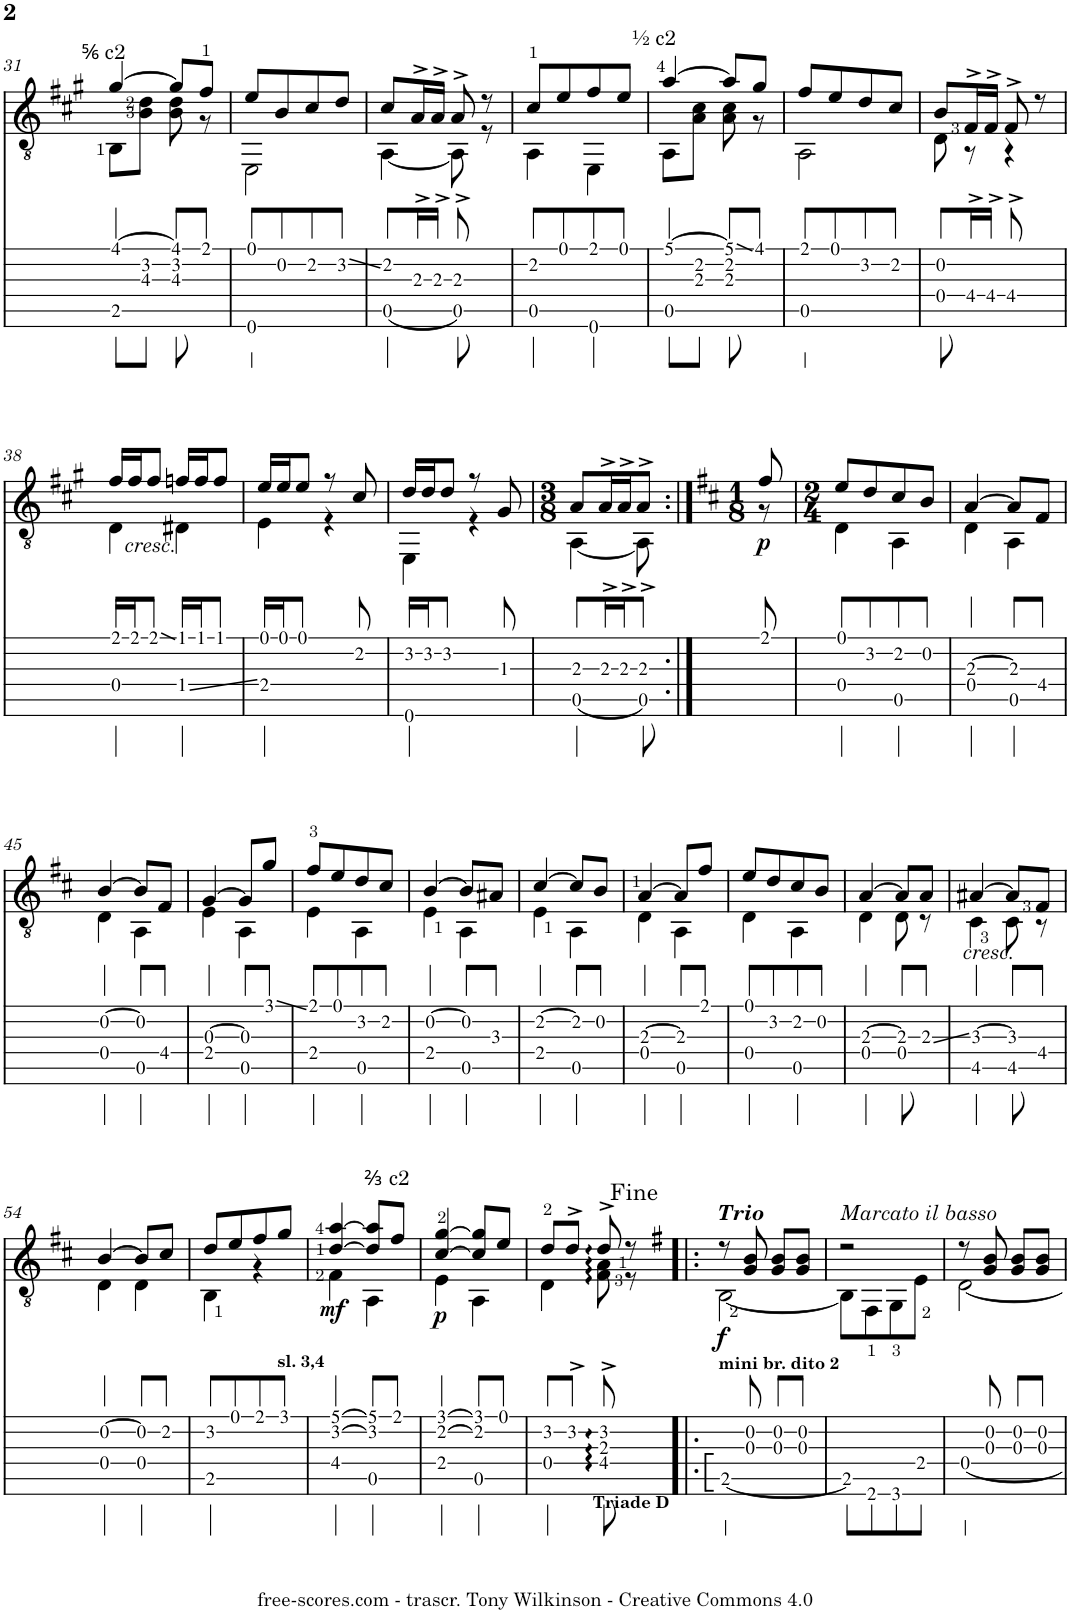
**kern	**kern	**dynam
*part2	*part1	*part1
*staff2	*staff1	*staff1
*I"Chitarra classica (Intavolatura)	*I"Chitarra classica, Guitar	*
!!LO:PB:g=z
*	*clefGv2	*
*k[f#c#g#]	*k[f#c#g#]	*
*M2/4	*M2/4	*
=31	=31	=31
*^	*^	*
!	!	!LO:TX:a:t=⅚ c2	!	!
[4g#/	8BB\L	[4g#/	8BB\L	.
.	8B\ 8d\J	.	8B\ 8d\J	.
8g#/L]	8B\ 8d\	8g#/L]	8B\ 8d\	.
8f#/J	8r	8f#/J	8r	.
=32	=32	=32	=32	=32
8e/L	2EE\	8e/L	2EE\	.
8B/	.	8B/	.	.
8c#/	.	8c#/	.	.
8d/J	.	8d/J	.	.
=33	=33	=33	=33	=33
8c#/L	[4AA\	8c#/L	[4AA\	.
16A^/L	.	16A^/L	.	.
16A^/JJ	.	16A^/JJ	.	.
8A^/	8AA\]	8A^/	8AA\]	.
8r	8r	8r	8r	.
=34	=34	=34	=34	=34
8c#/L	4AA\	8c#/L	4AA\	.
8e/	.	8e/	.	.
8f#/	4EE\	8f#/	4EE\	.
8e/J	.	8e/J	.	.
=35	=35	=35	=35	=35
!	!	!LO:TX:a:t=½ c2	!	!
[4a/	8AA\L	[4a/	8AA\L	.
.	8A\ 8c#\J	.	8A\ 8c#\J	.
8a/L]	8A\ 8c#\	8a/L]	8A\ 8c#\	.
8g#/J	8r	8g#/J	8r	.
=36	=36	=36	=36	=36
8f#/L	2AA\	8f#/L	2AA\	.
8e/	.	8e/	.	.
8d/	.	8d/	.	.
8c#/J	.	8c#/J	.	.
=37	=37	=37	=37	=37
8B/L	8D\	8B/L	8D\	.
16F#^/L	8r	16F#^/L	8r	.
16F#^/JJ	.	16F#^/JJ	.	.
8F#^/	4r	8F#^/	4r	.
8r	.	8r	.	.
!!LO:LB:g=z	!!
=38	=38	=38	=38	=38
16f#/LL	4D\	16f#/LL	4D\	.
!	!	!LO:TX:b:i:t=cresc.	!	!
16f#/J	.	16f#/J	.	.
8f#/J	.	8f#/J	.	.
16fn/LL	4D#X\	16fn/LL	4D#X\	.
16f/J	.	16f/J	.	.
8f/J	.	8f/J	.	.
=39	=39	=39	=39	=39
16e/LL	4E\	16e/LL	4E\	.
16e/J	.	16e/J	.	.
8e/J	.	8e/J	.	.
8r	4r	8r	4r	.
8c#/	.	8c#/	.	.
=40	=40	=40	=40	=40
16d/LL	4EE\	16d/LL	4EE\	.
16d/J	.	16d/J	.	.
8d/J	.	8d/J	.	.
8r	4r	8r	4r	.
8G#/	.	8G#/	.	.
=41	=41	=41	=41	=41
*M3/8	*	*M3/8	*	*
8A/L	[4AA\	8A/L	[4AA\	.
16A^/L	.	16A^/L	.	.
16A^/J	.	16A^/J	.	.
8A^/J	8AA\]	8A^/J	8AA\]	.
=42:|!	=42:|!	=42:|!	=42:|!	=42:|!
*k[f#c#]	*	*k[f#c#]	*	*
*M1/8	*	*M1/8	*	*
!	!	!	!	!LO:DY:b
8f#/	8r	8f#/	8r	p
=43	=43	=43	=43	=43
*M2/4	*	*M2/4	*	*
8e/L	4D\	8e/L	4D\	.
8d/	.	8d/	.	.
8c#/	4AA\	8c#/	4AA\	.
8B/J	.	8B/J	.	.
=44	=44	=44	=44	=44
[4A/	4D\	[4A/	4D\	.
8A/L]	4AA\	8A/L]	4AA\	.
8F#/J	.	8F#/J	.	.
!!LO:LB:g=z	!!
=45	=45	=45	=45	=45
[4B/	4D\	[4B/	4D\	.
8B/L]	4AA\	8B/L]	4AA\	.
8F#/J	.	8F#/J	.	.
=46	=46	=46	=46	=46
[4G/	4E\	[4G/	4E\	.
8G/L]	4AA\	8G/L]	4AA\	.
8g/J	.	8g/J	.	.
=47	=47	=47	=47	=47
8f#/L	4E\	8f#/L	4E\	.
8e/	.	8e/	.	.
8d/	4AA\	8d/	4AA\	.
8c#/J	.	8c#/J	.	.
=48	=48	=48	=48	=48
[4B/	4E\	[4B/	4E\	.
8B/L]	4AA\	8B/L]	4AA\	.
8A#X/J	.	8A#X/J	.	.
=49	=49	=49	=49	=49
[4c#/	4E\	[4c#/	4E\	.
8c#/L]	4AA\	8c#/L]	4AA\	.
8B/J	.	8B/J	.	.
=50	=50	=50	=50	=50
[4A/	4D\	[4A/	4D\	.
8A/L]	4AA\	8A/L]	4AA\	.
8f#/J	.	8f#/J	.	.
=51	=51	=51	=51	=51
8e/L	4D\	8e/L	4D\	.
8d/	.	8d/	.	.
8c#/	4AA\	8c#/	4AA\	.
8B/J	.	8B/J	.	.
=52	=52	=52	=52	=52
[4A/	4D\	[4A/	4D\	.
8A/L]	8D\	8A/L]	8D\	.
8A/J	8r	8A/J	8r	.
=53	=53	=53	=53	=53
!	!	!LO:TX:b:i:t=cresc.	!	!
[4A#X/	4C#\	[4A#X/	4C#\	.
8A#/L]	8C#\	8A#/L]	8C#\	.
8F#/J	8r	8F#/J	8r	.
!!LO:LB:g=z	!!
=54	=54	=54	=54	=54
[4B/	4D\	[4B/	4D\	.
8B/L]	4D\	8B/L]	4D\	.
8c#/J	.	8c#/J	.	.
=55	=55	=55	=55	=55
8d/L	4BB\	8d/L	4BB\	.
8e/	.	8e/	.	.
8f#/	4r	8f#/	4r	.
!LO:TX:a:B:t=sl. 3,4	!	!	!	!
8g/J	.	8g/J	.	.
=56	=56	=56	=56	=56
!	!	!	!	!LO:DY:b
[4d/ [4a/	4F#\	[4d/ [4a/	4F#\	mf
8d/] 8a/]L	4AA\	8d/] 8a/]L	4AA\	.
8f#/J	.	8f#/J	.	.
=57	=57	=57	=57	=57
!	!	!LO:TX:a:t=⅔ c2	!	!
!	!	!	!	!LO:DY:b
[4c#/ [4g/	4E\	[4c#/ [4g/	4E\	p
8c#/] 8g/]L	4AA\	8c#/] 8g/]L	4AA\	.
8e/J	.	8e/J	.	.
=58	=58	=58	=58	=58
8d/L	4D\	8d/L	4D\	.
8d^/J	.	8d^/J	.	.
!LO:TX:b:B:t=Triade D	!	!	!	!
8d^/	8F#\ 8A\	8d^/	8F#\ 8A\	.
8r	8r	8r	8r	.
=59!|:	=59!|:	=59!|:	=59!|:	=59!|:
*k[f#]	*	*k[f#]	*	*
!	!	!LO:TX:a:Bi:t=Trio	!	!
!LO:TX:a:B:t=mini br. dito 2	!	!	!	!
!	!	!	!	!LO:DY:b
8r	[2BB\	8r	[2BB\	f
8G/ 8B/	.	8G/ 8B/	.	.
8G/ 8B/L	.	8G/ 8B/L	.	.
8G/ 8B/J	.	8G/ 8B/J	.	.
=60	=60	=60	=60	=60
!	!	!LO:TX:a:i:t=Marcato il basso	!	!
2r	8BB\L]	2r	8BB\L]	.
.	8FF#\	.	8FF#\	.
.	8GG\	.	8GG\	.
.	8E\J	.	8E\J	.
=61	=61	=61	=61	=61
8r	[2D\	8r	[2D\	.
8G/ 8B/	.	8G/ 8B/	.	.
8G/ 8B/L	.	8G/ 8B/L	.	.
8G/ 8B/J	.	8G/ 8B/J	.	.
*v	*v	*	*	*
*	*v	*v	*
=	=	=
*-	*-	*-
